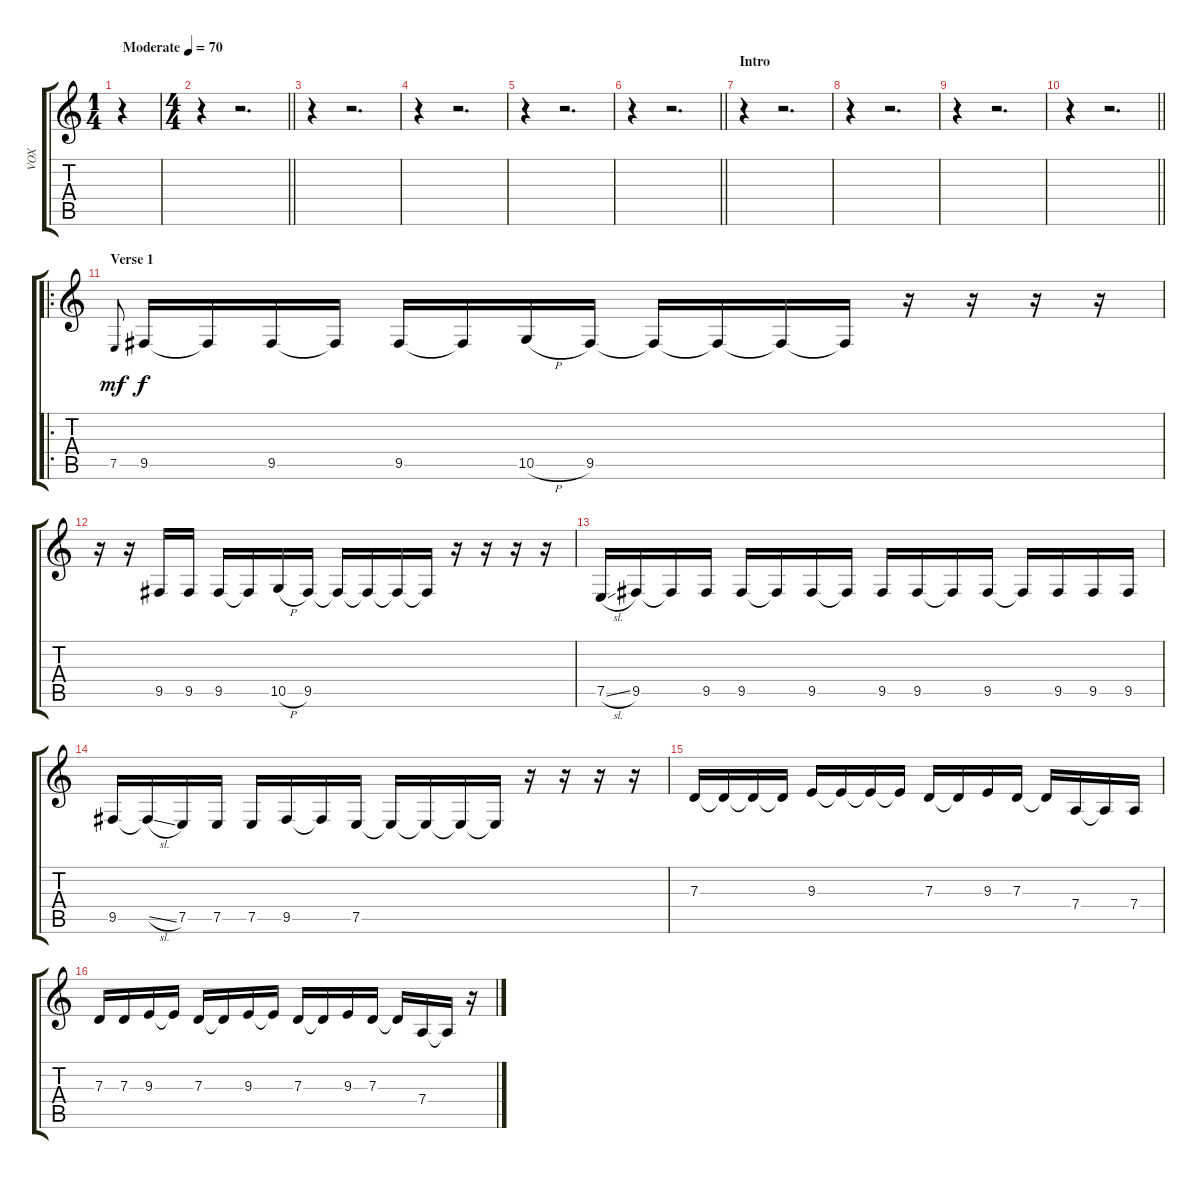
\track ("VOX" "VOX") {instrument synthvoice}
\staff {score tabs}
\tuning (E4 B3 G3 D3 A2 E2) {hide}
\voice
\ts (1 4)
\tempo (70 "Moderate")
\clef g2
\ks c
r.4{dy mf instrument synthvoice} |
\ts (4 4)
\barLineRight lightlight
r.4 r.2{d} |
r.4 r.2{d} |
r.4 r.2{d} |
r.4 r.2{d} |
\barLineRight lightlight
r.4 r.2{d} |
\section ("" "Intro")
r.4 r.2{d} |
r.4 r.2{d} |
r.4 r.2{d} |
\barLineRight lightlight
r.4 r.2{d} |
\ro
\section ("" "Verse 1")
7.5.8{gr onbeat} 9.5.16{dy f} 9.5{t}.16 9.5.16 9.5{t}.16 9.5.16 9.5{t}.16 10.5{h}.16 9.5.16 9.5{t}.16 9.5{t}.16 9.5{t}.16 9.5{t}.16 r.16 r.16 r.16 r.16 |
r.16 r.16 9.5.16 9.5.16 9.5.16 9.5{t}.16 10.5{h}.16 9.5.16 9.5{t}.16 9.5{t}.16 9.5{t}.16 9.5{t}.16 r.16 r.16 r.16 r.16 |
7.5{sl}.16 9.5.16 9.5{t}.16 9.5.16 9.5.16 9.5{t}.16 9.5.16 9.5{t}.16 9.5.16 9.5.16 9.5{t}.16 9.5.16 9.5{t}.16 9.5.16 9.5.16 9.5.16 |
9.5.16 9.5{sl t}.16 7.5.16 7.5.16 7.5.16 9.5.16 9.5{t}.16 7.5.16 7.5{t}.16 7.5{t}.16 7.5{t}.16 7.5{t}.16 r.16 r.16 r.16 r.16 |
7.3.16 7.3{t}.16 7.3{t}.16 7.3{t}.16 9.3.16 9.3{t}.16 9.3{t}.16 9.3{t}.16 7.3.16 7.3{t}.16 9.3.16 7.3.16 7.3{t}.16 7.4.16 7.4{t}.16 7.4.16 |
7.3.16 7.3.16 9.3.16 9.3{t}.16 7.3.16 7.3{t}.16 9.3.16 9.3{t}.16 7.3.16 7.3{t}.16 9.3.16 7.3.16 7.3{t}.16 7.4.16 7.4{t}.16 r.16
\voice
\clef g2
\ottava regular
\simile none
\ks c
r.4{dy f} |
\barLineRight lightlight
|
|
|
|
\barLineRight lightlight
|
|
|
|
\barLineRight lightlight
|
|
|
|
|
|
